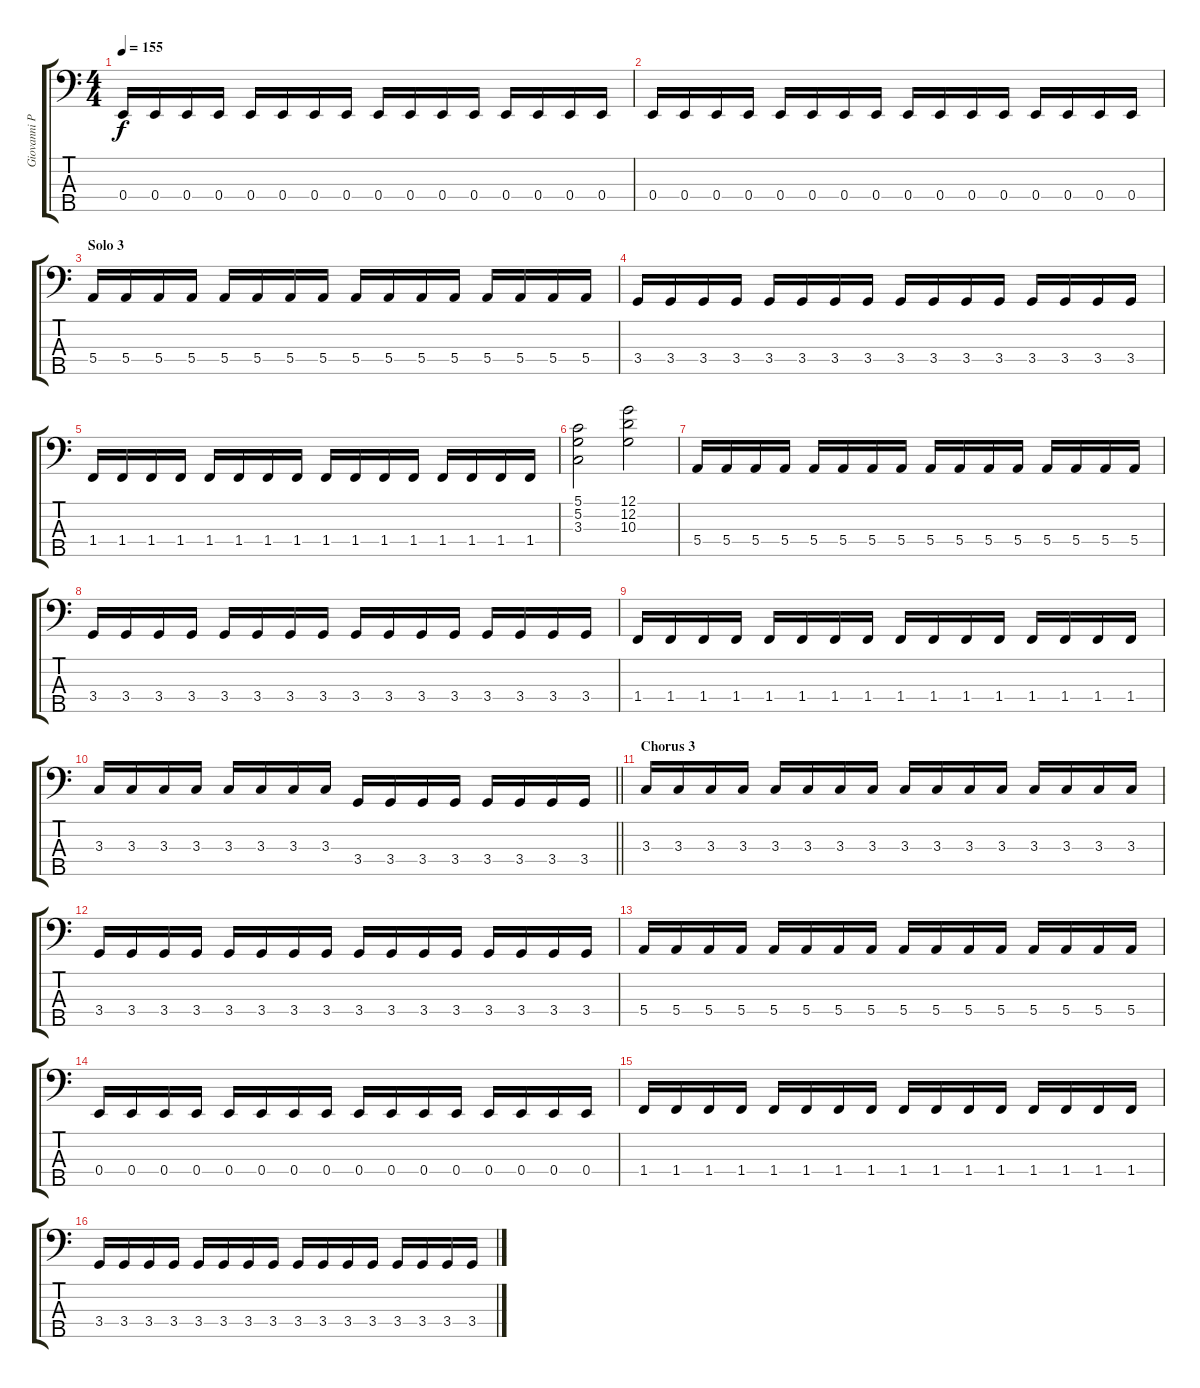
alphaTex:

\track ("Giovanni Perlati" "Giovanni P") {instrument electricbassfinger}
\staff {score tabs}
\tuning (G2 D2 A1 E1 B0) {hide}
\ts (4 4)
\tempo 155
\clef f4
\ks c
0.4.16{dy f} 0.4.16 0.4.16 0.4.16 0.4.16 0.4.16 0.4.16 0.4.16 0.4.16 0.4.16 0.4.16 0.4.16 0.4.16 0.4.16 0.4.16 0.4.16 |
0.4.16 0.4.16 0.4.16 0.4.16 0.4.16 0.4.16 0.4.16 0.4.16 0.4.16 0.4.16 0.4.16 0.4.16 0.4.16 0.4.16 0.4.16 0.4.16 |
\section ("" "Solo 3")
5.4.16 5.4.16 5.4.16 5.4.16 5.4.16 5.4.16 5.4.16 5.4.16 5.4.16 5.4.16 5.4.16 5.4.16 5.4.16 5.4.16 5.4.16 5.4.16 |
3.4.16 3.4.16 3.4.16 3.4.16 3.4.16 3.4.16 3.4.16 3.4.16 3.4.16 3.4.16 3.4.16 3.4.16 3.4.16 3.4.16 3.4.16 3.4.16 |
1.4.16 1.4.16 1.4.16 1.4.16 1.4.16 1.4.16 1.4.16 1.4.16 1.4.16 1.4.16 1.4.16 1.4.16 1.4.16 1.4.16 1.4.16 1.4.16 |
(5.1 5.2 3.3).2 (12.1 12.2 10.3).2 |
5.4.16 5.4.16 5.4.16 5.4.16 5.4.16 5.4.16 5.4.16 5.4.16 5.4.16 5.4.16 5.4.16 5.4.16 5.4.16 5.4.16 5.4.16 5.4.16 |
3.4.16 3.4.16 3.4.16 3.4.16 3.4.16 3.4.16 3.4.16 3.4.16 3.4.16 3.4.16 3.4.16 3.4.16 3.4.16 3.4.16 3.4.16 3.4.16 |
1.4.16 1.4.16 1.4.16 1.4.16 1.4.16 1.4.16 1.4.16 1.4.16 1.4.16 1.4.16 1.4.16 1.4.16 1.4.16 1.4.16 1.4.16 1.4.16 |
\barLineRight lightlight
3.3.16 3.3.16 3.3.16 3.3.16 3.3.16 3.3.16 3.3.16 3.3.16 3.4.16 3.4.16 3.4.16 3.4.16 3.4.16 3.4.16 3.4.16 3.4.16 |
\section ("" "Chorus 3")
3.3.16 3.3.16 3.3.16 3.3.16 3.3.16 3.3.16 3.3.16 3.3.16 3.3.16 3.3.16 3.3.16 3.3.16 3.3.16 3.3.16 3.3.16 3.3.16 |
3.4.16 3.4.16 3.4.16 3.4.16 3.4.16 3.4.16 3.4.16 3.4.16 3.4.16 3.4.16 3.4.16 3.4.16 3.4.16 3.4.16 3.4.16 3.4.16 |
5.4.16 5.4.16 5.4.16 5.4.16 5.4.16 5.4.16 5.4.16 5.4.16 5.4.16 5.4.16 5.4.16 5.4.16 5.4.16 5.4.16 5.4.16 5.4.16 |
0.4.16 0.4.16 0.4.16 0.4.16 0.4.16 0.4.16 0.4.16 0.4.16 0.4.16 0.4.16 0.4.16 0.4.16 0.4.16 0.4.16 0.4.16 0.4.16 |
1.4.16 1.4.16 1.4.16 1.4.16 1.4.16 1.4.16 1.4.16 1.4.16 1.4.16 1.4.16 1.4.16 1.4.16 1.4.16 1.4.16 1.4.16 1.4.16 |
3.4.16 3.4.16 3.4.16 3.4.16 3.4.16 3.4.16 3.4.16 3.4.16 3.4.16 3.4.16 3.4.16 3.4.16 3.4.16 3.4.16 3.4.16 3.4.16
